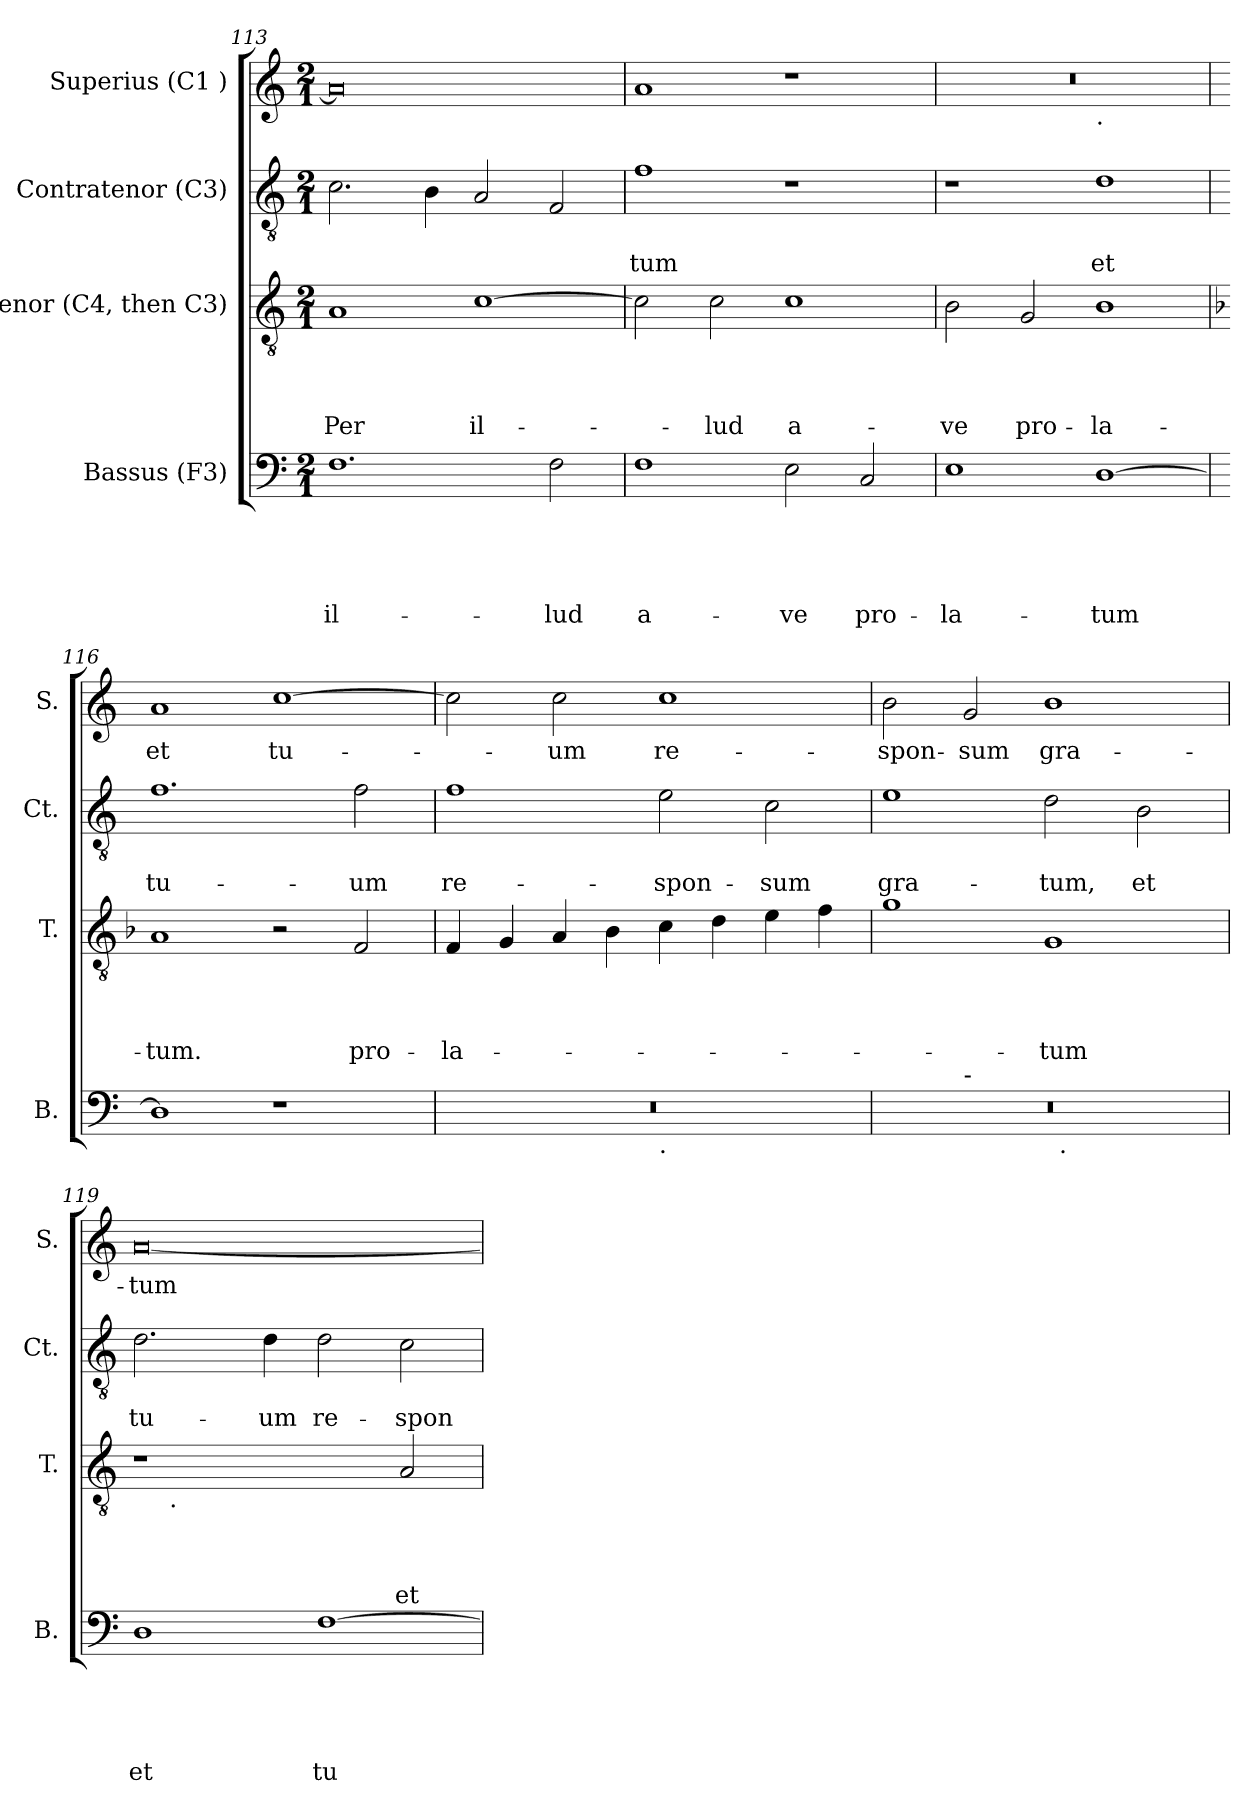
**kern	**text	**text	**text	**text	**text	**kern	**text	**text	**text	**text	**kern	**text	**text	**kern	**text
*part4	*part4	*part4	*part4	*part4	*part4	*part3	*part3	*part3	*part3	*part3	*part2	*part2	*part2	*part1	*part1
*staff4	*staff4	*staff4	*staff4	*staff4	*staff4	*staff3	*staff3	*staff3	*staff3	*staff3	*staff2	*staff2	*staff2	*staff1	*staff1
*I"Bassus (F3)	*	*	*	*	*	*I"Tenor (C4, then C3)	*	*	*	*	*I"Contratenor (C3)	*	*	*I"Superius (C1 )	*
*I'B.	*	*	*	*	*	*I'T.	*	*	*	*	*I'Ct.	*	*	*I'S.	*
*clefF4	*	*	*	*	*	*clefGv2	*	*	*	*	*clefGv2	*	*	*clefG2	*
*k[]	*	*	*	*	*	*k[]	*	*	*	*	*k[]	*	*	*k[]	*
*C:	*	*	*	*	*	*C:	*	*	*	*	*C:	*	*	*C:	*
*M2/1	*	*	*	*	*	*M2/1	*	*	*	*	*M2/1	*	*	*M2/1	*
=113	=113	=113	=113	=113	=113	=113	=113	=113	=113	=113	=113	=113	=113	=113	=113
!	!	!	!	!	!LO:LY:b:rj	!	!	!	!	!LO:LY:b	!	!	!	!	!
1.F	.	.	.	.	il-	1A	.	.	.	Per	2.c\	.	.	0a]	.
.	.	.	.	.	.	.	.	.	.	.	4B\	.	.	.	.
!	!	!	!	!	!	!	!	!	!	!LO:LY:b:rj	!	!	!	!	!
.	.	.	.	.	.	[<1c	.	.	.	il-	2A/	.	.	.	.
!	!	!	!	!	!LO:LY:b	!	!	!	!	!	!	!	!	!	!
2F\	.	.	.	.	-lud	.	.	.	.	.	2F/	.	.	.	.
!!LO:LB:g=z
=114	=114	=114	=114	=114	=114	=114	=114	=114	=114	=114	=114	=114	=114	=114	=114
!	!	!	!	!	!LO:LY:b:rj	!	!	!	!	!	!	!	!LO:LY:b	!	!
1F	.	.	.	.	a-	2c\]	.	.	.	.	1f	.	-tum	1a	.
!	!	!	!	!	!	!	!	!	!	!LO:LY:b	!	!	!	!	!
.	.	.	.	.	.	2c\	.	.	.	-lud	.	.	.	.	.
!	!	!	!	!	!LO:LY:b	!	!	!	!	!LO:LY:b:rj	!	!	!	!	!
2E\	.	.	.	.	-ve	1c	.	.	.	a-	1r	.	.	1r	.
!	!	!	!	!	!LO:LY:b	!	!	!	!	!	!	!	!	!	!
2C/	.	.	.	.	pro-	.	.	.	.	.	.	.	.	.	.
=115	=115	=115	=115	=115	=115	=115	=115	=115	=115	=115	=115	=115	=115	=115	=115
!	!	!	!	!	!LO:LY:b	!	!	!	!	!LO:LY:b	!	!	!	!	!
*	*	*	*	*	*	*	*	*	*	*	*	*	*	*^	*
1E	.	.	.	.	-la-	2B\	.	.	.	-ve	1r	.	.	0r	1ryy	.
!	!	!	!	!	!	!	!	!	!	!LO:LY:b	!	!	!	!	!	!
.	.	.	.	.	.	2G/	.	.	.	pro-	.	.	.	.	.	.
!	!	!	!	!	!	!	!	!	!	!	!	!	!	!	!LO:TX:b:t=.	!
!	!	!	!	!	!LO:LY:b	!	!	!	!	!LO:LY:b	!	!	!LO:LY:b	!	!	!
[>1D	.	.	.	.	-tum	1B	.	.	.	-la-	1d	.	et	.	1ryy	.
*	*	*	*	*	*	*	*	*	*	*	*	*	*	*v	*v	*
=116	=116	=116	=116	=116	=116	=116	=116	=116	=116	=116	=116	=116	=116	=116	=116
*	*	*	*	*	*	*k[b-]	*	*	*	*	*	*	*	*	*
*	*	*	*	*	*	*F:	*	*	*	*	*	*	*	*	*
*	*	*	*	*	*	*	*	*	*	*	*	*	*	*^	*
!	!	!	!	!	!	!	!	!	!	!LO:LY:b	!	!	!LO:LY:b	!	!	!LO:LY:b
*	*	*	*	*	*	*	*	*	*	*	*	*	*	*v	*v	*
1D]	.	.	.	.	.	1A	.	.	.	-tum.	1.f	.	tu-	1a	et
!	!	!	!	!	!	!	!	!	!	!	!	!	!	!	!LO:LY:b
1r	.	.	.	.	.	2r	.	.	.	.	.	.	.	[>1cc	tu-
!	!	!	!	!	!	!	!	!	!	!LO:LY:b	!	!	!LO:LY:b	!	!
.	.	.	.	.	.	2F/	.	.	.	pro-	2f\	.	-um	.	.
=117	=117	=117	=117	=117	=117	=117	=117	=117	=117	=117	=117	=117	=117	=117	=117
!	!	!	!	!	!	!	!	!	!	!LO:LY:b	!	!	!LO:LY:b	!	!
*^	*	*	*	*	*	*	*	*	*	*	*	*	*	*	*
0r	1ryy	.	.	.	.	.	4F/	.	.	.	-la-	1f	.	re-	2cc\]	.
.	.	.	.	.	.	.	4G/	.	.	.	.	.	.	.	.	.
!	!	!	!	!	!	!	!	!	!	!	!	!	!	!	!	!LO:LY:b
.	.	.	.	.	.	.	4A/	.	.	.	.	.	.	.	2cc\	-um
.	.	.	.	.	.	.	4B-\	.	.	.	.	.	.	.	.	.
!	!LO:TX:b:t=.	!	!	!	!	!	!	!	!	!	!	!	!	!	!	!
!	!	!	!	!	!	!	!	!	!	!	!	!	!	!LO:LY:b	!	!LO:LY:b
.	1ryy	.	.	.	.	.	4c\	.	.	.	.	2e\	.	-spon-	1cc	re-
.	.	.	.	.	.	.	4d\	.	.	.	.	.	.	.	.	.
!	!	!	!	!	!	!	!	!	!	!	!	!	!	!LO:LY:b	!	!
.	.	.	.	.	.	.	4e\	.	.	.	.	2c\	.	-sum	.	.
.	.	.	.	.	.	.	4f\	.	.	.	.	.	.	.	.	.
*v	*v	*	*	*	*	*	*	*	*	*	*	*	*	*	*	*
!!LO:LB:g=z
=118	=118	=118	=118	=118	=118	=118	=118	=118	=118	=118	=118	=118	=118	=118	=118
*	*	*	*	*	*	*k[]	*	*	*	*	*	*	*	*	*
*	*	*	*	*	*	*C:	*	*	*	*	*	*	*	*	*
*^	*	*	*	*	*	*	*	*	*	*	*	*	*	*	*
!	!	!	!	!	!	!	!	!	!	!	!	!	!	!LO:LY:b	!	!LO:LY:b
*	*^	*	*	*	*	*	*	*	*	*	*	*	*	*	*	*
0r	2ryy	1ryy	.	.	.	.	.	1g	.	.	.	.	1e	.	gra-	2b\	-spon-
!	!LO:TX:a:t=-	!	!	!	!	!	!	!	!	!	!	!	!	!	!	!	!
!	!	!	!	!	!	!	!	!	!	!	!	!	!	!	!	!	!LO:LY:b:rj
.	1.ryy	.	.	.	.	.	.	.	.	.	.	.	.	.	.	2g/	-sum
!	!	!	!	!	!	!	!	!	!	!	!	!LO:LY:b	!	!	!LO:LY:b	!	!LO:LY:b
.	.	32ryy	.	.	.	.	.	1G	.	.	.	-tum	2d\	.	-tum,	1b	gra-
!	!	!LO:TX:b:t=.	!	!	!	!	!	!	!	!	!	!	!	!	!	!	!
.	.	2ryy	.	.	.	.	.	.	.	.	.	.	.	.	.	.	.
!	!	!	!	!	!	!	!	!	!	!	!	!	!	!	!LO:LY:b	!	!
.	.	.	.	.	.	.	.	.	.	.	.	.	2B\	.	et	.	.
.	.	4...ryy	.	.	.	.	.	.	.	.	.	.	.	.	.	.	.
=119	=119	=119	=119	=119	=119	=119	=119	=119	=119	=119	=119	=119	=119	=119	=119	=119	=119
!	!	!	!	!	!	!	!LO:LY:b	!	!	!	!	!	!	!	!LO:LY:b	!	!LO:LY:b
*v	*v	*v	*	*	*	*	*	*^	*	*	*	*	*	*	*	*	*
1D	.	.	.	.	et	1r	8ryy	.	.	.	.	2.d\	.	tu-	[<0a	-tum
!	!	!	!	!	!	!	!LO:TX:b:t=.	!	!	!	!	!	!	!	!	!
.	.	.	.	.	.	.	1...ryy	.	.	.	.	.	.	.	.	.
!	!	!	!	!	!	!	!	!	!	!	!	!	!	!LO:LY:b	!	!
.	.	.	.	.	.	.	.	.	.	.	.	4d\	.	-um	.	.
!	!	!	!	!	!LO:LY:b	!	!	!	!	!	!	!	!	!LO:LY:b	!	!
[>1F	.	.	.	.	tu-	2ryy	.	.	.	.	.	2d\	.	re-	.	.
!	!	!	!	!	!	!	!	!	!	!	!LO:LY:b	!	!	!LO:LY:b	!	!
.	.	.	.	.	.	2A/	.	.	.	.	et	2c\	.	-spon-	.	.
*	*	*	*	*	*	*v	*v	*	*	*	*	*	*	*	*	*
=	=	=	=	=	=	=	=	=	=	=	=	=	=	=	=
*-	*-	*-	*-	*-	*-	*-	*-	*-	*-	*-	*-	*-	*-	*-	*-
